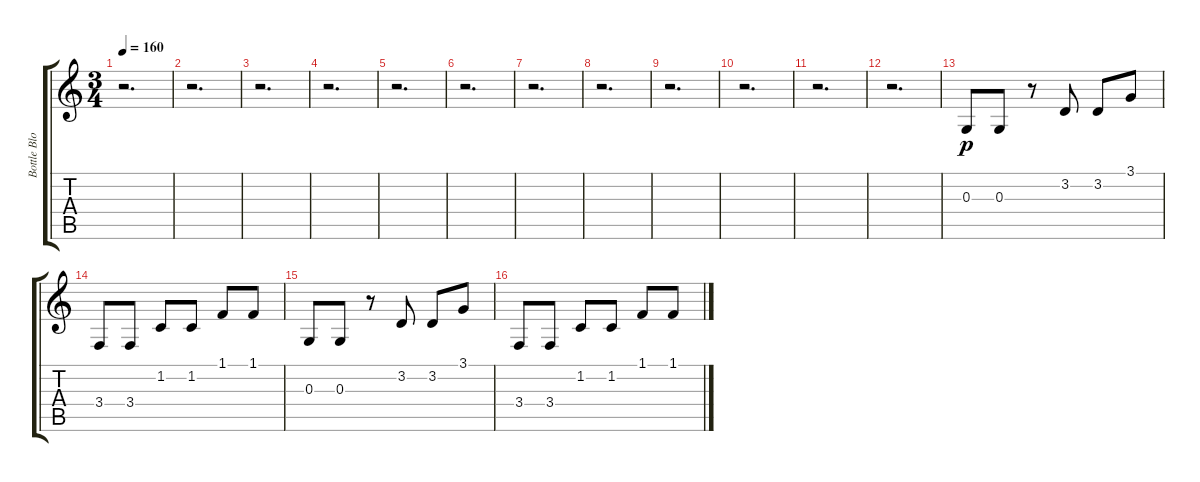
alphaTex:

\track ("Bottle Blow BG" "Bottle Blo") {instrument blownbottle}
\staff {score tabs}
\tuning (E4 B3 G3 D3 A2 E2) {hide}
\ts (3 4)
\tempo 160
\clef g2
\ks c
r.2{d dy p} |
r.2{d} |
r.2{d} |
r.2{d} |
r.2{d} |
r.2{d} |
r.2{d} |
r.2{d} |
r.2{d} |
r.2{d} |
r.2{d} |
r.2{d} |
0.3.8 0.3.8 r.8 3.2.8 3.2.8 3.1.8 |
3.4.8 3.4.8 1.2.8 1.2.8 1.1.8 1.1.8 |
0.3.8 0.3.8 r.8 3.2.8 3.2.8 3.1.8 |
3.4.8 3.4.8 1.2.8 1.2.8 1.1.8 1.1.8
